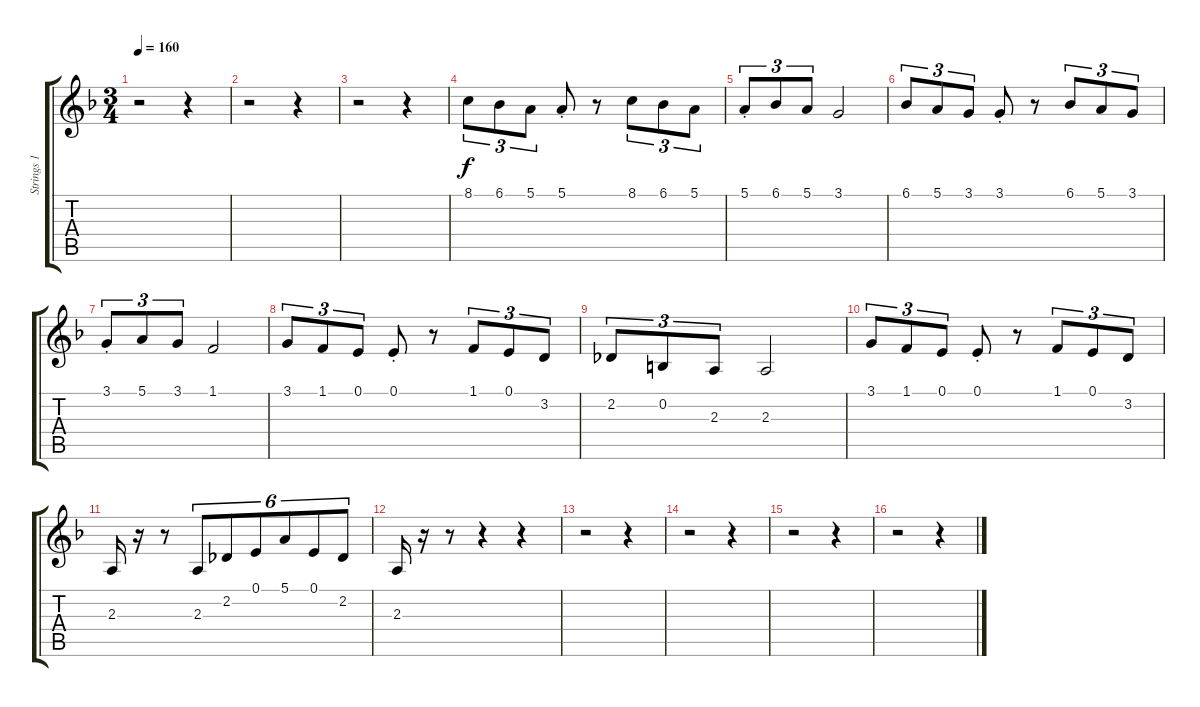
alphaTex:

\track ("Strings 1" "Strings 1") {instrument stringensemble1}
\staff {score tabs}
\tuning (E4 B3 G3 D3 A2 E2) {hide}
\ts (3 4)
\tempo 160
\clef g2
\ks f
r.2{dy f} r.4 |
r.2 r.4 |
r.2 r.4 |
8.1.8{tu (3 2)} 6.1.8{tu (3 2)} 5.1.8{tu (3 2)} 5.1{st}.8 r.8 8.1.8{tu (3 2)} 6.1.8{tu (3 2)} 5.1.8{tu (3 2)} |
5.1{st}.8{tu (3 2)} 6.1.8{tu (3 2)} 5.1.8{tu (3 2)} 3.1.2 |
6.1.8{tu (3 2)} 5.1.8{tu (3 2)} 3.1.8{tu (3 2)} 3.1{st}.8 r.8 6.1.8{tu (3 2)} 5.1.8{tu (3 2)} 3.1.8{tu (3 2)} |
3.1{st}.8{tu (3 2)} 5.1.8{tu (3 2)} 3.1.8{tu (3 2)} 1.1.2 |
3.1.8{tu (3 2)} 1.1.8{tu (3 2)} 0.1.8{tu (3 2)} 0.1{st}.8 r.8 1.1.8{tu (3 2)} 0.1.8{tu (3 2)} 3.2.8{tu (3 2)} |
2.2.8{tu (3 2)} 0.2.8{tu (3 2)} 2.3.8{tu (3 2)} 2.3.2 |
3.1.8{tu (3 2)} 1.1.8{tu (3 2)} 0.1.8{tu (3 2)} 0.1{st}.8 r.8 1.1.8{tu (3 2)} 0.1.8{tu (3 2)} 3.2.8{tu (3 2)} |
2.3.16 r.16 r.8 2.3.8{tu (6 4)} 2.2.8{tu (6 4)} 0.1.8{tu (6 4)} 5.1.8{tu (6 4)} 0.1.8{tu (6 4)} 2.2.8{tu (6 4)} |
2.3.16 r.16 r.8 r.4 r.4 |
r.2 r.4 |
r.2 r.4 |
r.2 r.4 |
r.2 r.4
